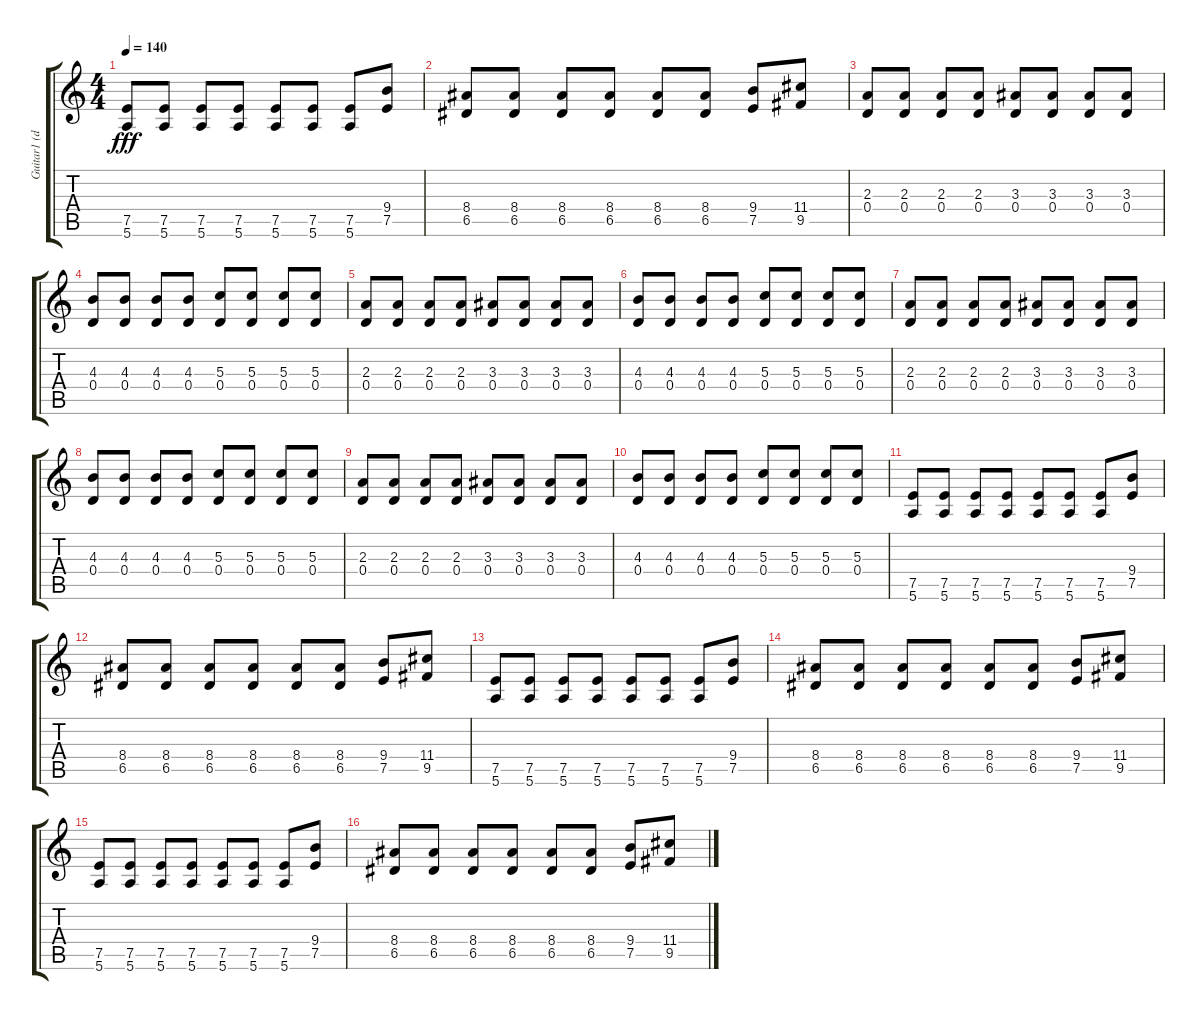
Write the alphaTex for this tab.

\track ("Guitar1 (dist)" "Guitar1 (d") {instrument distortionguitar}
\staff {score tabs}
\tuning (E4 B3 G3 D3 A2 E2) {hide}
\ts (4 4)
\tempo 140
\clef g2
\ks c
(7.5 5.6).8{dy fff} (7.5 5.6).8 (7.5 5.6).8 (7.5 5.6).8 (7.5 5.6).8 (7.5 5.6).8 (7.5 5.6).8 (9.4 7.5).8 |
(8.4 6.5).8 (8.4 6.5).8 (8.4 6.5).8 (8.4 6.5).8 (8.4 6.5).8 (8.4 6.5).8 (9.4 7.5).8 (11.4 9.5).8 |
(2.3 0.4).8 (2.3 0.4).8 (2.3 0.4).8 (2.3 0.4).8 (3.3 0.4).8 (3.3 0.4).8 (3.3 0.4).8 (3.3 0.4).8 |
(4.3 0.4).8 (4.3 0.4).8 (4.3 0.4).8 (4.3 0.4).8 (5.3 0.4).8 (5.3 0.4).8 (5.3 0.4).8 (5.3 0.4).8 |
(2.3 0.4).8 (2.3 0.4).8 (2.3 0.4).8 (2.3 0.4).8 (3.3 0.4).8 (3.3 0.4).8 (3.3 0.4).8 (3.3 0.4).8 |
(4.3 0.4).8 (4.3 0.4).8 (4.3 0.4).8 (4.3 0.4).8 (5.3 0.4).8 (5.3 0.4).8 (5.3 0.4).8 (5.3 0.4).8 |
(2.3 0.4).8 (2.3 0.4).8 (2.3 0.4).8 (2.3 0.4).8 (3.3 0.4).8 (3.3 0.4).8 (3.3 0.4).8 (3.3 0.4).8 |
(4.3 0.4).8 (4.3 0.4).8 (4.3 0.4).8 (4.3 0.4).8 (5.3 0.4).8 (5.3 0.4).8 (5.3 0.4).8 (5.3 0.4).8 |
(2.3 0.4).8 (2.3 0.4).8 (2.3 0.4).8 (2.3 0.4).8 (3.3 0.4).8 (3.3 0.4).8 (3.3 0.4).8 (3.3 0.4).8 |
(4.3 0.4).8 (4.3 0.4).8 (4.3 0.4).8 (4.3 0.4).8 (5.3 0.4).8 (5.3 0.4).8 (5.3 0.4).8 (5.3 0.4).8 |
(7.5 5.6).8{volume 10} (7.5 5.6).8 (7.5 5.6).8 (7.5 5.6).8 (7.5 5.6).8 (7.5 5.6).8 (7.5 5.6).8 (9.4 7.5).8 |
(8.4 6.5).8 (8.4 6.5).8 (8.4 6.5).8 (8.4 6.5).8 (8.4 6.5).8 (8.4 6.5).8 (9.4 7.5).8 (11.4 9.5).8 |
(7.5 5.6).8 (7.5 5.6).8 (7.5 5.6).8 (7.5 5.6).8 (7.5 5.6).8 (7.5 5.6).8 (7.5 5.6).8 (9.4 7.5).8 |
(8.4 6.5).8 (8.4 6.5).8 (8.4 6.5).8 (8.4 6.5).8 (8.4 6.5).8 (8.4 6.5).8 (9.4 7.5).8 (11.4 9.5).8 |
(7.5 5.6).8 (7.5 5.6).8 (7.5 5.6).8 (7.5 5.6).8 (7.5 5.6).8 (7.5 5.6).8 (7.5 5.6).8 (9.4 7.5).8 |
(8.4 6.5).8 (8.4 6.5).8 (8.4 6.5).8 (8.4 6.5).8 (8.4 6.5).8 (8.4 6.5).8 (9.4 7.5).8 (11.4 9.5).8
